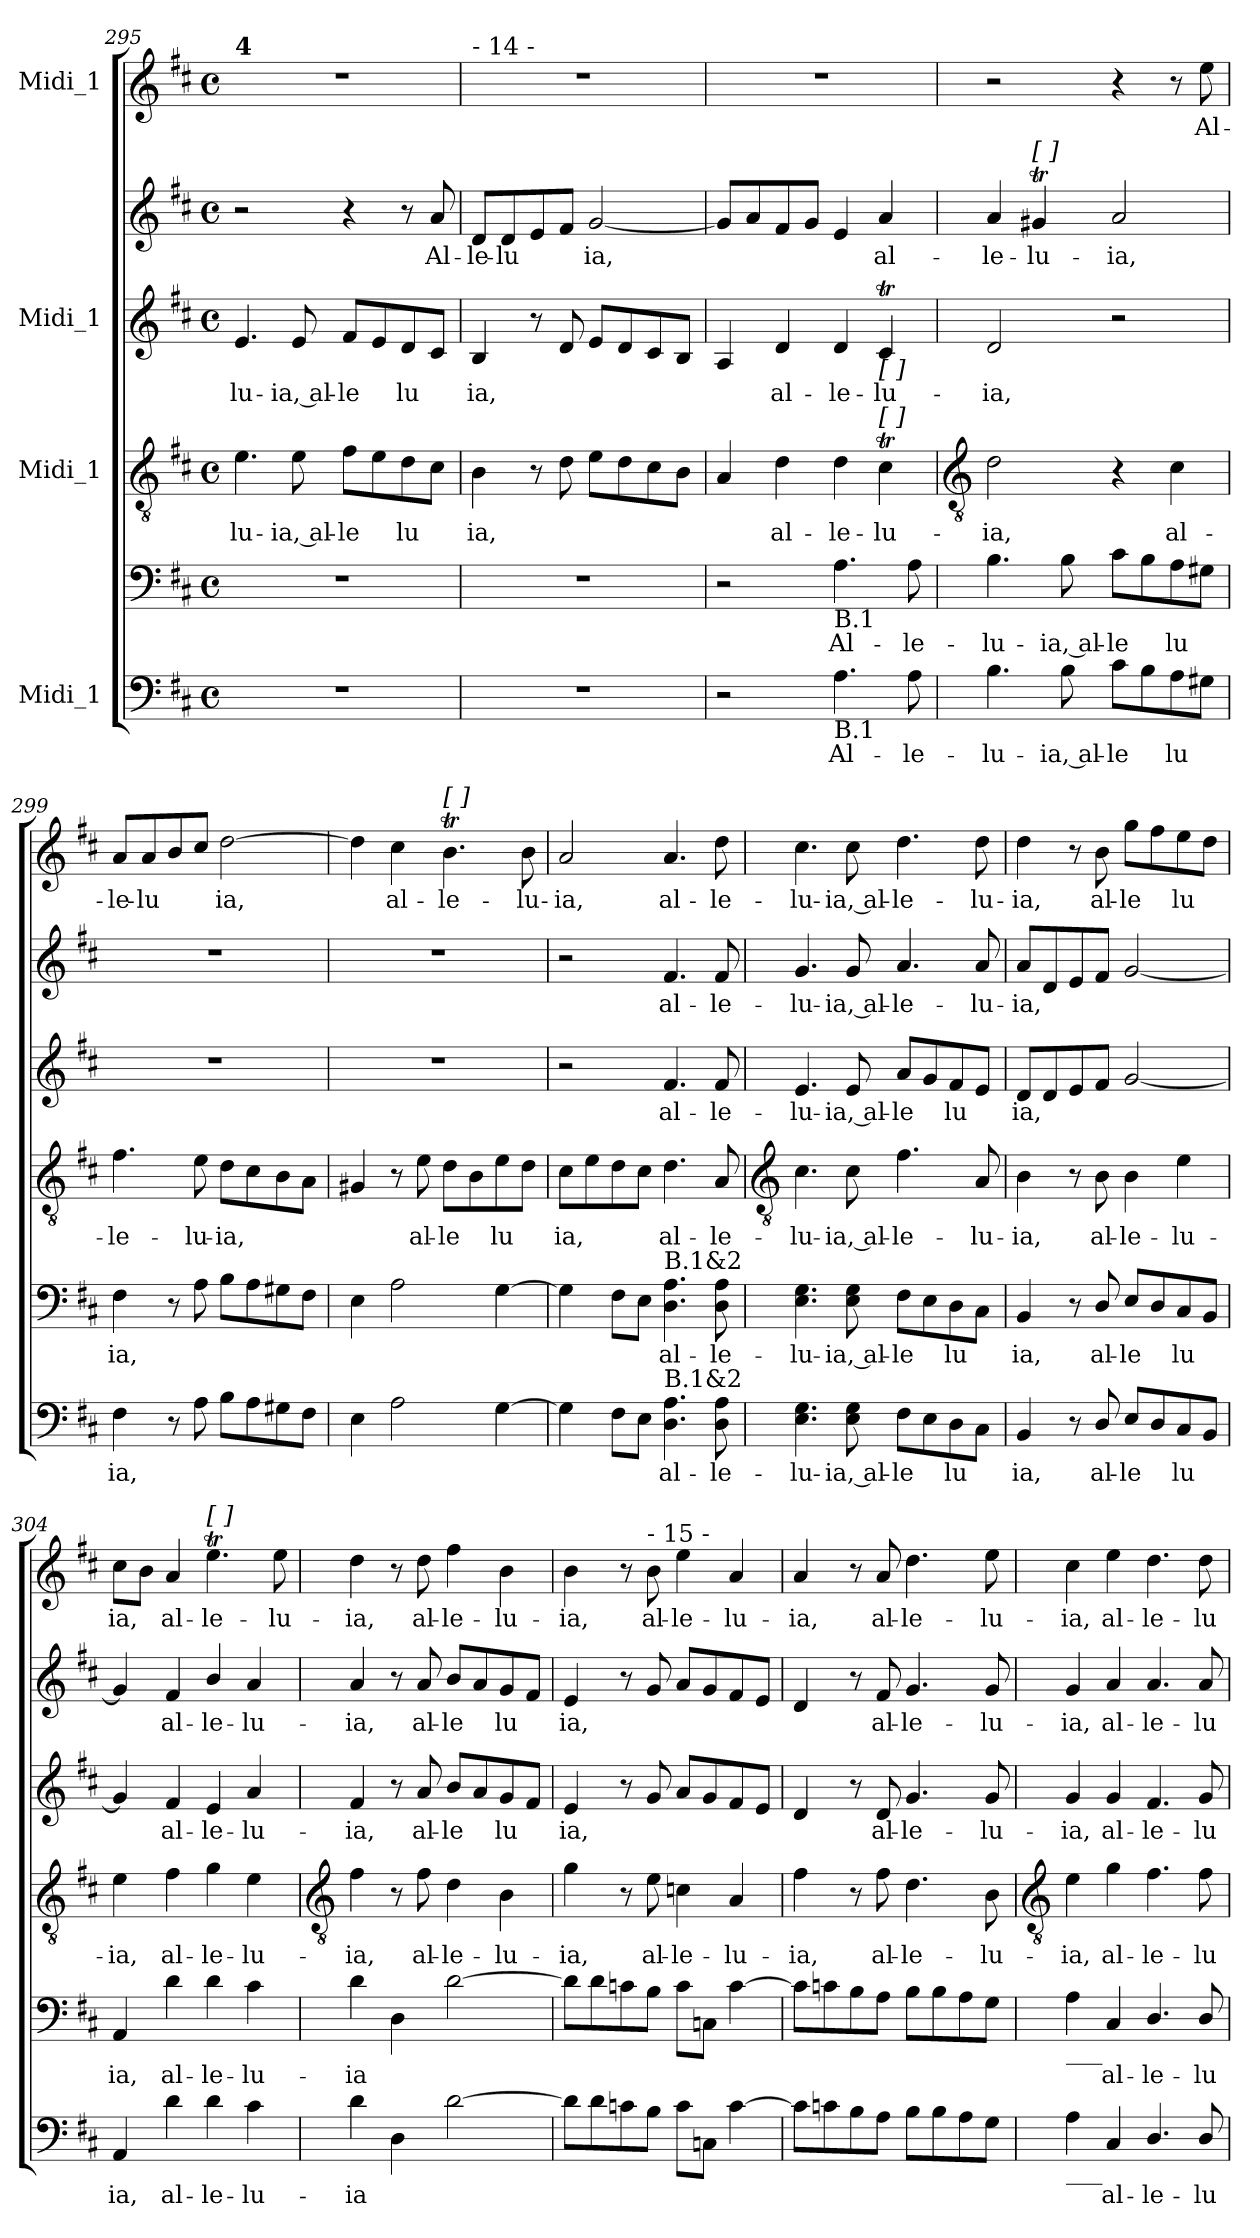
**kern	**text	**kern	**text	**kern	**text	**kern	**text	**kern	**text	**kern	**text
*part4	*part4	*part4	*part4	*part3	*part3	*part2	*part2	*part2	*part2	*part1	*part1
*staff6	*staff6	*staff5	*staff5	*staff4	*staff4	*staff3	*staff3	*staff2	*staff2	*staff1	*staff1
*I"Midi_1	*	*	*	*I"Midi_1	*	*I"Midi_1	*	*	*	*I"Midi_1	*
*	*	*clefF4	*	*clefGv2	*	*clefG2	*	*clefG2	*	*clefG2	*
*k[f#c#]	*	*k[f#c#]	*	*k[f#c#]	*	*k[f#c#]	*	*k[f#c#]	*	*k[f#c#]	*
*D:	*	*D:	*	*D:	*	*D:	*	*D:	*	*D:	*
*M4/4	*	*M4/4	*	*M4/4	*	*M4/4	*	*M4/4	*	*M4/4	*
*met(c)	*	*met(c)	*	*met(c)	*	*met(c)	*	*met(c)	*	*met(c)	*
=295	=295	=295	=295	=295	=295	=295	=295	=295	=295	=295	=295
!	!	!	!	!	!	!	!	!	!	!LO:TX:a:B:t=4	!
!	!	!	!	!	!LO:LY:b	!	!LO:LY:b	!	!	!	!
1r	.	1r	.	4.e	-lu-	4.e	-lu-	2r	.	1r	.
!	!	!	!	!	!LO:LY:b	!	!LO:LY:b	!	!	!	!
.	.	.	.	8e	-ia, al-	8e	-ia, al-	.	.	.	.
!	!	!	!	!	!LO:LY:b	!	!LO:LY:b	!	!	!	!
.	.	.	.	8f#L	-le	8f#L	-le	4r	.	.	.
.	.	.	.	8e	.	8e	.	.	.	.	.
!	!	!	!	!	!LO:LY:b	!	!LO:LY:b	!	!	!	!
.	.	.	.	8d	lu	8d	lu	8r	.	.	.
!	!	!	!	!	!	!	!	!	!LO:LY:b	!	!
.	.	.	.	8c#J	.	8c#J	.	8a	-Al-	.	.
=296	=296	=296	=296	=296	=296	=296	=296	=296	=296	=296	=296
!	!	!	!	!	!	!	!	!	!	!LO:TX:a:t=- 14 -	!
!	!	!	!	!	!LO:LY:b	!	!LO:LY:b	!	!LO:LY:b	!	!
1r	.	1r	.	4B	ia,	4B	ia,	8dL	le-	1r	.
!	!	!	!	!	!	!	!	!	!LO:LY:b	!	!
.	.	.	.	.	.	.	.	8d	-lu	.	.
.	.	.	.	8r	.	8r	.	8e	.	.	.
.	.	.	.	8d	.	8d	.	8f#J	.	.	.
!	!	!	!	!	!	!	!	!	!LO:LY:b	!	!
.	.	.	.	8eL	.	8eL	.	[2g	ia,	.	.
.	.	.	.	8d	.	8d	.	.	.	.	.
.	.	.	.	8c#	.	8c#	.	.	.	.	.
.	.	.	.	8BJ	.	8BJ	.	.	.	.	.
=297	=297	=297	=297	=297	=297	=297	=297	=297	=297	=297	=297
2r	.	2r	.	4A	.	4A	.	8gL]	.	1r	.
.	.	.	.	.	.	.	.	8a	.	.	.
!	!	!	!	!	!LO:LY:b	!	!LO:LY:b	!	!	!	!
.	.	.	.	4d	al-	4d	-al-	8f#	.	.	.
.	.	.	.	.	.	.	.	8gJ	.	.	.
!	!	!LO:TX:b:t=B.1	!	!	!	!	!	!	!	!	!
!LO:TX:b:t=B.1	!	!	!	!	!	!	!	!	!	!	!
!	!LO:LY:b	!	!LO:LY:b	!	!LO:LY:b	!	!LO:LY:b	!	!	!	!
4.A	Al-	4.A	Al-	4d	-le-	4d	-le-	4e	.	.	.
!	!	!	!	!	!	!LO:TX:b:t=[   ]	!	!	!	!	!
!	!	!	!	!LO:TX:a:t=[   ]	!	!	!	!	!	!	!
!	!	!	!	!	!LO:LY:b	!	!LO:LY:b	!	!LO:LY:b	!	!
.	.	.	.	4c#t	-lu-	4c#t	-lu-	4a	al-	.	.
!	!LO:LY:b	!	!LO:LY:b	!	!	!	!	!	!	!	!
8A	-le-	8A	-le-	.	.	.	.	.	.	.	.
!!LO:LB:g=z
=298	=298	=298	=298	=298	=298	=298	=298	=298	=298	=298	=298
*	*	*	*	*clefGv2	*	*	*	*	*	*	*
!	!LO:LY:b	!	!LO:LY:b	!	!LO:LY:b	!	!LO:LY:b	!	!LO:LY:b	!	!
4.B	-lu-	4.B	-lu-	2d	-ia,	2d	ia,	4a	-le-	2r	.
!	!	!	!	!	!	!	!	!LO:TX:a:t=[   ]	!	!	!
!	!	!	!	!	!	!	!	!	!LO:LY:b	!	!
.	.	.	.	.	.	.	.	4g#Xt	-lu-	.	.
!	!LO:LY:b	!	!LO:LY:b	!	!	!	!	!	!	!	!
8B	-ia, al-	8B	-ia, al-	.	.	.	.	.	.	.	.
!	!LO:LY:b	!	!LO:LY:b	!	!	!	!	!	!LO:LY:b	!	!
8c#L	-le	8c#L	-le	4r	.	2r	.	2a	-ia,	4r	.
8B	.	8B	.	.	.	.	.	.	.	.	.
!	!LO:LY:b	!	!LO:LY:b	!	!LO:LY:b	!	!	!	!	!	!
8A	lu	8A	lu	4c#	al-	.	.	.	.	8r	.
!	!	!	!	!	!	!	!	!	!	!	!LO:LY:b
8G#XJ	.	8G#XJ	.	.	.	.	.	.	.	8ee	Al-
=299	=299	=299	=299	=299	=299	=299	=299	=299	=299	=299	=299
!	!LO:LY:b	!	!LO:LY:b	!	!LO:LY:b	!	!	!	!	!	!LO:LY:b
4F#	ia,	4F#	ia,	4.f#	-le-	1r	.	1r	.	8a/L	-le-
!	!	!	!	!	!	!	!	!	!	!	!LO:LY:b
.	.	.	.	.	.	.	.	.	.	8a/	-lu
8r	.	8r	.	.	.	.	.	.	.	8b/	.
!	!	!	!	!	!LO:LY:b	!	!	!	!	!	!
8A	.	8A	.	8e	-lu-	.	.	.	.	8cc#/J	.
!	!	!	!	!	!LO:LY:b	!	!	!	!	!	!LO:LY:b
8BL	.	8BL	.	8dL	-ia,	.	.	.	.	[2dd	ia,
8A	.	8A	.	8c#	.	.	.	.	.	.	.
8G#X	.	8G#X	.	8B	.	.	.	.	.	.	.
8F#J	.	8F#J	.	8AJ	.	.	.	.	.	.	.
=300	=300	=300	=300	=300	=300	=300	=300	=300	=300	=300	=300
4E	.	4E	.	4G#X	.	1r	.	1r	.	4dd]	.
!	!	!	!	!	!	!	!	!	!	!	!LO:LY:b
2A	.	2A	.	8r	.	.	.	.	.	4cc#	al-
!	!	!	!	!	!LO:LY:b	!	!	!	!	!	!
.	.	.	.	8e	al-	.	.	.	.	.	.
!	!	!	!	!	!	!	!	!	!	!LO:TX:a:t=[   ]	!
!	!	!	!	!	!LO:LY:b	!	!	!	!	!	!LO:LY:b
.	.	.	.	8dL	-le	.	.	.	.	4.bT	-le-
.	.	.	.	8B	.	.	.	.	.	.	.
!	!	!	!	!	!LO:LY:b	!	!	!	!	!	!
[4G	.	[4G	.	8e	lu	.	.	.	.	.	.
!	!	!	!	!	!	!	!	!	!	!	!LO:LY:b
.	.	.	.	8dJ	.	.	.	.	.	8b	-lu-
=301	=301	=301	=301	=301	=301	=301	=301	=301	=301	=301	=301
!	!	!	!	!	!LO:LY:b	!	!	!	!	!	!LO:LY:b
4G]	.	4G]	.	8c#L	ia,	2r	.	2r	.	2a	-ia,
.	.	.	.	8e	.	.	.	.	.	.	.
8F#L	.	8F#L	.	8d	.	.	.	.	.	.	.
8EJ	.	8EJ	.	8c#J	.	.	.	.	.	.	.
!	!	!LO:TX:a:t=B.1&2	!	!	!	!	!	!	!	!	!
!LO:TX:a:t=B.1&2	!	!	!	!	!	!	!	!	!	!	!
!	!LO:LY:b	!	!LO:LY:b	!	!LO:LY:b	!	!LO:LY:b	!	!LO:LY:b	!	!LO:LY:b
4.D 4.A	al-	4.D 4.A	al-	4.d	al-	4.f#	-al-	4.f#	al-	4.a	al-
!	!LO:LY:b	!	!LO:LY:b	!	!LO:LY:b	!	!LO:LY:b	!	!LO:LY:b	!	!LO:LY:b
8D 8A	-le-	8D 8A	-le-	8A	-le-	8f#	-le-	8f#	-le-	8dd	-le-
!!LO:LB:g=z
=302	=302	=302	=302	=302	=302	=302	=302	=302	=302	=302	=302
*	*	*	*	*clefGv2	*	*	*	*	*	*	*
!	!LO:LY:b	!	!LO:LY:b	!	!LO:LY:b	!	!LO:LY:b	!	!LO:LY:b	!	!LO:LY:b
4.E 4.G	-lu-	4.E 4.G	-lu-	4.c#	-lu-	4.e	-lu-	4.g	-lu-	4.cc#	-lu-
!	!LO:LY:b	!	!LO:LY:b	!	!LO:LY:b	!	!LO:LY:b	!	!LO:LY:b	!	!LO:LY:b
8E 8G	-ia, al-	8E 8G	-ia, al-	8c#	-ia, al-	8e	-ia, al-	8g	-ia, al-	8cc#	-ia, al-
!	!LO:LY:b	!	!LO:LY:b	!	!LO:LY:b	!	!LO:LY:b	!	!LO:LY:b	!	!LO:LY:b
8F#L	-le	8F#L	-le	4.f#	-le-	8aL	-le	4.a	-le-	4.dd	-le-
8E	.	8E	.	.	.	8g	.	.	.	.	.
!	!LO:LY:b	!	!LO:LY:b	!	!	!	!LO:LY:b	!	!	!	!
8D	lu	8D	lu	.	.	8f#	lu	.	.	.	.
!	!	!	!	!	!LO:LY:b	!	!	!	!LO:LY:b	!	!LO:LY:b
8C#J	.	8C#J	.	8A	-lu-	8eJ	.	8a	-lu-	8dd	-lu-
=303	=303	=303	=303	=303	=303	=303	=303	=303	=303	=303	=303
!	!LO:LY:b	!	!LO:LY:b	!	!LO:LY:b	!	!LO:LY:b	!	!LO:LY:b	!	!LO:LY:b
4BB	ia,	4BB	ia,	4B	-ia,	8dL	ia,	8aL	ia,	4dd	-ia,
.	.	.	.	.	.	8d	.	8d	.	.	.
8r	.	8r	.	8r	.	8e	.	8e	.	8r	.
!	!LO:LY:b	!	!LO:LY:b	!	!LO:LY:b	!	!	!	!	!	!LO:LY:b
8D/	al-	8D/	al-	8B	al-	8f#J	.	8f#J	.	8b	al-
!	!LO:LY:b	!	!LO:LY:b	!	!LO:LY:b	!	!	!	!	!	!LO:LY:b
8EL	-le	8EL	-le	4B	-le-	[2g	.	[2g	.	8ggL	-le
8D	.	8D	.	.	.	.	.	.	.	8ff#	.
!	!LO:LY:b	!	!LO:LY:b	!	!LO:LY:b	!	!	!	!	!	!LO:LY:b
8C#	lu	8C#	lu	4e	-lu-	.	.	.	.	8ee	lu
8BBJ	.	8BBJ	.	.	.	.	.	.	.	8ddJ	.
=304	=304	=304	=304	=304	=304	=304	=304	=304	=304	=304	=304
!	!LO:LY:b	!	!LO:LY:b	!	!LO:LY:b	!	!	!	!	!	!LO:LY:b
4AA	ia,	4AA	ia,	4e	-ia,	4g]	.	4g]	.	8cc#L	ia,
.	.	.	.	.	.	.	.	.	.	8bJ	.
!	!LO:LY:b	!	!LO:LY:b	!	!LO:LY:b	!	!LO:LY:b	!	!LO:LY:b	!	!LO:LY:b
4d	al-	4d	al-	4f#	al-	4f#	-al-	4f#	al-	4a	al-
!	!	!	!	!	!	!	!	!	!	!LO:TX:a:t=[   ]	!
!	!LO:LY:b	!	!LO:LY:b	!	!LO:LY:b	!	!LO:LY:b	!	!LO:LY:b	!	!LO:LY:b
4d	-le-	4d	-le-	4g	-le-	4e	-le-	4b/	-le-	4.eeT	-le-
!	!LO:LY:b	!	!LO:LY:b	!	!LO:LY:b	!	!LO:LY:b	!	!LO:LY:b	!	!
4c#	-lu-	4c#	-lu-	4e	-lu-	4a	-lu-	4a	-lu-	.	.
!	!	!	!	!	!	!	!	!	!	!	!LO:LY:b
.	.	.	.	.	.	.	.	.	.	8ee	-lu-
!!LO:LB:g=z
=305	=305	=305	=305	=305	=305	=305	=305	=305	=305	=305	=305
*	*	*	*	*clefGv2	*	*	*	*	*	*	*
!	!LO:LY:b	!	!LO:LY:b	!	!LO:LY:b	!	!LO:LY:b	!	!LO:LY:b	!	!LO:LY:b
4d	-ia	4d	-ia	4f#	-ia,	4f#	ia,	4a	-ia,	4dd	-ia,
4D	.	4D	.	8r	.	8r	.	8r	.	8r	.
!	!	!	!	!	!LO:LY:b	!	!LO:LY:b	!	!LO:LY:b	!	!LO:LY:b
.	.	.	.	8f#	al-	8a	al-	8a	al-	8dd	al-
!	!	!	!	!	!LO:LY:b	!	!LO:LY:b	!	!LO:LY:b	!	!LO:LY:b
[2d	.	[2d	.	4d	-le-	8bL	-le	8bL	-le	4ff#	-le-
.	.	.	.	.	.	8a	.	8a	.	.	.
!	!	!	!	!	!LO:LY:b	!	!LO:LY:b	!	!LO:LY:b	!	!LO:LY:b
.	.	.	.	4B	-lu-	8g	lu	8g	lu	4b	-lu-
.	.	.	.	.	.	8f#J	.	8f#J	.	.	.
=306	=306	=306	=306	=306	=306	=306	=306	=306	=306	=306	=306
!	!	!	!	!	!LO:LY:b	!	!LO:LY:b	!	!LO:LY:b	!	!LO:LY:b
8dL]	.	8dL]	.	4g	-ia,	4e	ia,	4e	ia,	4b	-ia,
8d	.	8d	.	.	.	.	.	.	.	.	.
8cn	.	8cn	.	8r	.	8r	.	8r	.	8r	.
!	!	!	!	!	!	!	!	!	!	!LO:TX:a:t=- 15 -	!
!	!	!	!	!	!LO:LY:b	!	!	!	!	!	!LO:LY:b
8BJ	.	8BJ	.	8e	al-	8g	.	8g	.	8b	al-
!	!	!	!	!	!LO:LY:b	!	!	!	!	!	!LO:LY:b
8cL	.	8cL	.	4cn	-le-	8aL	.	8aL	.	4ee	-le-
8CnJ	.	8CnJ	.	.	.	8g	.	8g	.	.	.
!	!	!	!	!	!LO:LY:b	!	!	!	!	!	!LO:LY:b
[4c	.	[4c	.	4A	-lu-	8f#	.	8f#	.	4a	-lu-
.	.	.	.	.	.	8eJ	.	8eJ	.	.	.
=307	=307	=307	=307	=307	=307	=307	=307	=307	=307	=307	=307
!	!	!	!	!	!LO:LY:b	!	!	!	!	!	!LO:LY:b
8cL]	.	8cL]	.	4f#	-ia,	4d	.	4d	.	4a	-ia,
8c	.	8c	.	.	.	.	.	.	.	.	.
8B	.	8B	.	8r	.	8r	.	8r	.	8r	.
!	!	!	!	!	!LO:LY:b	!	!LO:LY:b	!	!LO:LY:b	!	!LO:LY:b
8AJ	.	8AJ	.	8f#	al-	8d	-al-	8f#	al-	8a	al-
!	!	!	!	!	!LO:LY:b	!	!LO:LY:b	!	!LO:LY:b	!	!LO:LY:b
8BL	.	8BL	.	4.d	-le-	4.g	-le-	4.g	-le-	4.dd	-le-
8B	.	8B	.	.	.	.	.	.	.	.	.
8A	.	8A	.	.	.	.	.	.	.	.	.
!	!	!	!	!	!LO:LY:b	!	!LO:LY:b	!	!LO:LY:b	!	!LO:LY:b
8GJ	.	8GJ	.	8B	-lu-	8g	-lu-	8g	-lu-	8ee	-lu-
!!LO:LB:g=z
=308	=308	=308	=308	=308	=308	=308	=308	=308	=308	=308	=308
*	*	*	*	*clefGv2	*	*	*	*	*	*	*
!	!	!LO:TX:b:t=___	!	!	!	!	!	!	!	!	!
!LO:TX:b:t=___	!	!	!	!	!	!	!	!	!	!	!
!	!	!	!	!	!LO:LY:b	!	!LO:LY:b	!	!LO:LY:b	!	!LO:LY:b
4A	.	4A	.	4e	-ia,	4g	-ia,	4g	-ia,	4cc#	-ia,
!	!LO:LY:b	!	!LO:LY:b	!	!LO:LY:b	!	!LO:LY:b	!	!LO:LY:b	!	!LO:LY:b
4C#	al-	4C#	al-	4g	al-	4g	al-	4a	al-	4ee	al-
!	!LO:LY:b	!	!LO:LY:b	!	!LO:LY:b	!	!LO:LY:b	!	!LO:LY:b	!	!LO:LY:b
4.D/	-le-	4.D/	-le-	4.f#	-le-	4.f#	-le-	4.a	-le-	4.dd	-le-
!	!LO:LY:b	!	!LO:LY:b	!	!LO:LY:b	!	!LO:LY:b	!	!LO:LY:b	!	!LO:LY:b
8D/	-lu-	8D/	-lu-	8f#	-lu-	8g	-lu-	8a	-lu-	8dd	-lu-
=	=	=	=	=	=	=	=	=	=	=	=
*-	*-	*-	*-	*-	*-	*-	*-	*-	*-	*-	*-
